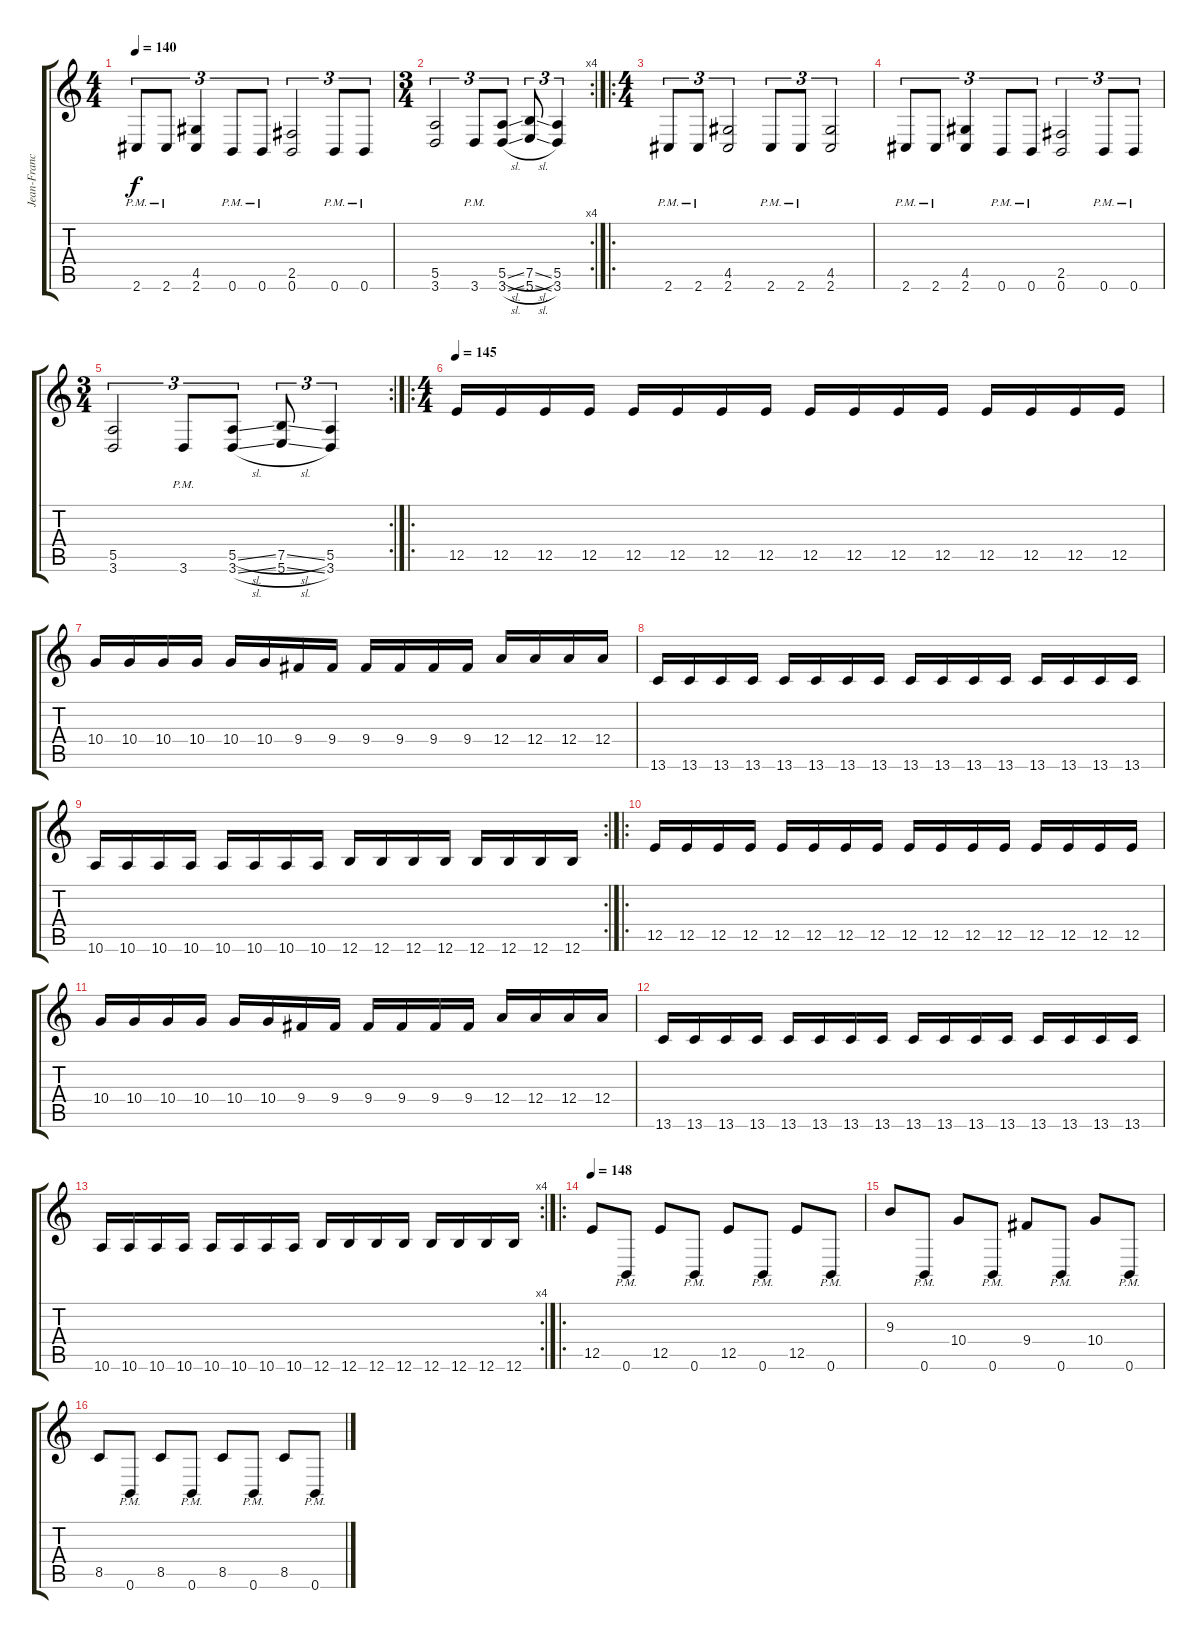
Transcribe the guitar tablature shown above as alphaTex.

\track ("Jean-Francois Dagenais (lead)" "Jean-Franc") {instrument distortionguitar}
\staff {score tabs}
\tuning (B3 Gb3 D3 A2 E2 B1) {hide}
\ts (4 4)
\tempo 140
\clef g2
\ks c
2.6{pm}.8{tu (3 2) dy f} 2.6{pm}.8{tu (3 2)} (4.5 2.6).4{tu (3 2)} 0.6{pm}.8{tu (3 2)} 0.6{pm}.8{tu (3 2)} (2.5 0.6).2{tu (3 2)} 0.6{pm}.8{tu (3 2)} 0.6{pm}.8{tu (3 2)} |
\rc 4
\ts (3 4)
(5.5 3.6).2{tu (3 2)} 3.6{pm}.8{tu (3 2)} (5.5{sl} 3.6{sl}).8{tu (3 2)} (7.5{sl} 5.6{sl}).8{tu (3 2)} (5.5 3.6).4{tu (3 2)} |
\ro
\ts (4 4)
2.6{pm}.8{tu (3 2)} 2.6{pm}.8{tu (3 2)} (4.5 2.6).2{tu (3 2)} 2.6{pm}.8{tu (3 2)} 2.6{pm}.8{tu (3 2)} (4.5 2.6).2{tu (3 2)} |
2.6{pm}.8{tu (3 2)} 2.6{pm}.8{tu (3 2)} (4.5 2.6).4{tu (3 2)} 0.6{pm}.8{tu (3 2)} 0.6{pm}.8{tu (3 2)} (2.5 0.6).2{tu (3 2)} 0.6{pm}.8{tu (3 2)} 0.6{pm}.8{tu (3 2)} |
\rc 2
\ts (3 4)
(5.5 3.6).2{tu (3 2)} 3.6{pm}.8{tu (3 2)} (5.5{sl} 3.6{sl}).8{tu (3 2)} (7.5{sl} 5.6{sl}).8{tu (3 2)} (5.5 3.6).4{tu (3 2)} |
\ro
\ts (4 4)
\tempo 145
12.5.16 12.5.16 12.5.16 12.5.16 12.5.16 12.5.16 12.5.16 12.5.16 12.5.16 12.5.16 12.5.16 12.5.16 12.5.16 12.5.16 12.5.16 12.5.16 |
10.4.16 10.4.16 10.4.16 10.4.16 10.4.16 10.4.16 9.4.16 9.4.16 9.4.16 9.4.16 9.4.16 9.4.16 12.4.16 12.4.16 12.4.16 12.4.16 |
13.6.16 13.6.16 13.6.16 13.6.16 13.6.16 13.6.16 13.6.16 13.6.16 13.6.16 13.6.16 13.6.16 13.6.16 13.6.16 13.6.16 13.6.16 13.6.16 |
\rc 2
10.6.16 10.6.16 10.6.16 10.6.16 10.6.16 10.6.16 10.6.16 10.6.16 12.6.16 12.6.16 12.6.16 12.6.16 12.6.16 12.6.16 12.6.16 12.6.16 |
\ro
12.5.16 12.5.16 12.5.16 12.5.16 12.5.16 12.5.16 12.5.16 12.5.16 12.5.16 12.5.16 12.5.16 12.5.16 12.5.16 12.5.16 12.5.16 12.5.16 |
10.4.16 10.4.16 10.4.16 10.4.16 10.4.16 10.4.16 9.4.16 9.4.16 9.4.16 9.4.16 9.4.16 9.4.16 12.4.16 12.4.16 12.4.16 12.4.16 |
13.6.16 13.6.16 13.6.16 13.6.16 13.6.16 13.6.16 13.6.16 13.6.16 13.6.16 13.6.16 13.6.16 13.6.16 13.6.16 13.6.16 13.6.16 13.6.16 |
\rc 4
10.6.16 10.6.16 10.6.16 10.6.16 10.6.16 10.6.16 10.6.16 10.6.16 12.6.16 12.6.16 12.6.16 12.6.16 12.6.16 12.6.16 12.6.16 12.6.16 |
\ro
\tempo 148
12.5.8 0.6{pm}.8 12.5.8 0.6{pm}.8 12.5.8 0.6{pm}.8 12.5.8 0.6{pm}.8 |
9.3.8 0.6{pm}.8 10.4.8 0.6{pm}.8 9.4.8 0.6{pm}.8 10.4.8 0.6{pm}.8 |
8.5.8 0.6{pm}.8 8.5.8 0.6{pm}.8 8.5.8 0.6{pm}.8 8.5.8 0.6{pm}.8
